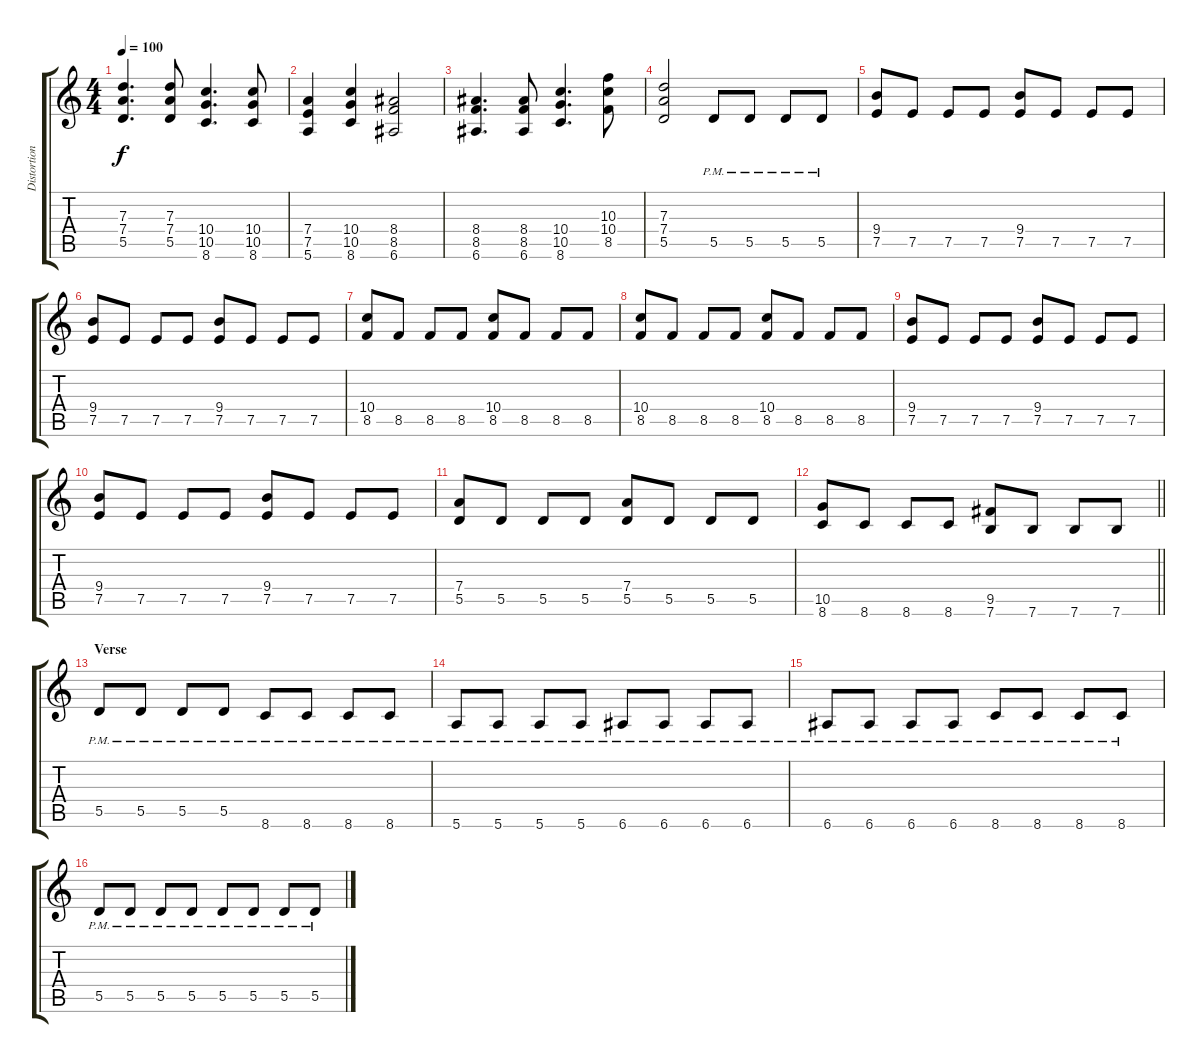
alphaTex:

\track ("Distortion Guitar 2" "Distortion") {instrument distortionguitar}
\staff {score tabs}
\tuning (E4 B3 G3 D3 A2 E2) {hide}
\ts (4 4)
\tempo 100
\clef g2
\ks c
(7.3 7.4 5.5).4{d dy f} (7.3 7.4 5.5).8 (10.4 10.5 8.6).4{d} (10.4 10.5 8.6).8 |
(7.4 7.5 5.6).4 (10.4 10.5 8.6).4 (8.4 8.5 6.6).2 |
(8.4 8.5 6.6).4{d} (8.4 8.5 6.6).8 (10.4 10.5 8.6).4{d} (10.3 10.4 8.5).8 |
(7.3 7.4 5.5).2 5.5{pm}.8 5.5{pm}.8 5.5{pm}.8 5.5{pm}.8 |
(9.4 7.5).8 7.5.8 7.5.8 7.5.8 (9.4 7.5).8 7.5.8 7.5.8 7.5.8 |
(9.4 7.5).8 7.5.8 7.5.8 7.5.8 (9.4 7.5).8 7.5.8 7.5.8 7.5.8 |
(10.4 8.5).8 8.5.8 8.5.8 8.5.8 (10.4 8.5).8 8.5.8 8.5.8 8.5.8 |
(10.4 8.5).8 8.5.8 8.5.8 8.5.8 (10.4 8.5).8 8.5.8 8.5.8 8.5.8 |
(9.4 7.5).8 7.5.8 7.5.8 7.5.8 (9.4 7.5).8 7.5.8 7.5.8 7.5.8 |
(9.4 7.5).8 7.5.8 7.5.8 7.5.8 (9.4 7.5).8 7.5.8 7.5.8 7.5.8 |
(7.4 5.5).8 5.5.8 5.5.8 5.5.8 (7.4 5.5).8 5.5.8 5.5.8 5.5.8 |
\barLineRight lightlight
(10.5 8.6).8 8.6.8 8.6.8 8.6.8 (9.5 7.6).8 7.6.8 7.6.8 7.6.8 |
\section ("" "Verse")
5.5{pm}.8 5.5{pm}.8 5.5{pm}.8 5.5{pm}.8 8.6{pm}.8 8.6{pm}.8 8.6{pm}.8 8.6{pm}.8 |
5.6{pm}.8 5.6{pm}.8 5.6{pm}.8 5.6{pm}.8 6.6{pm}.8 6.6{pm}.8 6.6{pm}.8 6.6{pm}.8 |
6.6{pm}.8 6.6{pm}.8 6.6{pm}.8 6.6{pm}.8 8.6{pm}.8 8.6{pm}.8 8.6{pm}.8 8.6{pm}.8 |
5.5{pm}.8 5.5{pm}.8 5.5{pm}.8 5.5{pm}.8 5.5{pm}.8 5.5{pm}.8 5.5{pm}.8 5.5{pm}.8
